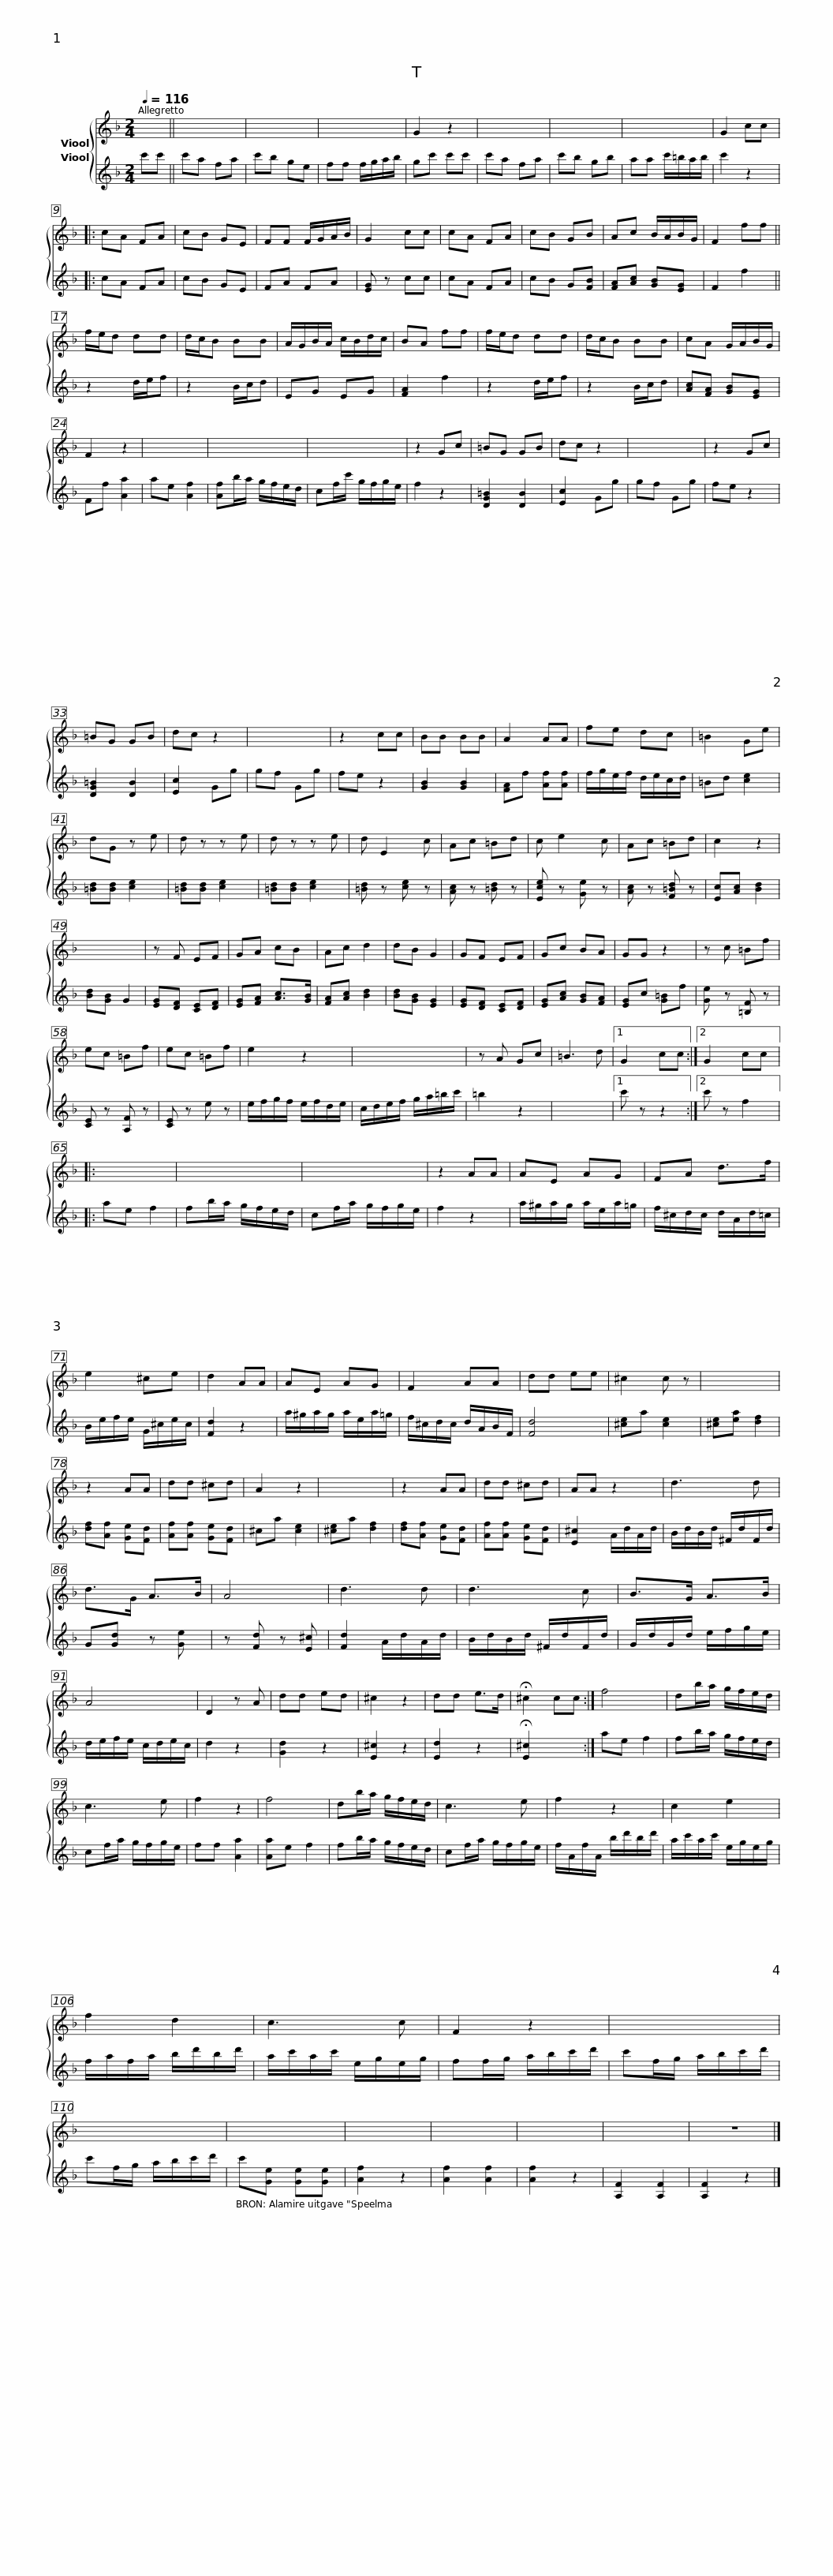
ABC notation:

X:1
%%score { 1 2 }
L:1/8
Q:1/4=116
M:2/4
I:linebreak $
K:F
V:1 treble
V:2 treble
V:1
 x2 || x4 | x4 | x4 | G2 z2 | %5
 x4 | x4 | x4 | G2 cc |:$ cA FA | %10
 cB GE | FF F/G/A/B/ | G2 cc | cA FA | cB GB | %15
 Ac B/A/B/G/ | F2 ff ||$ f/e/d dd | d/c/B BB | A/G/B/A/ c/B/d/c/ | %20
 BA ff | f/e/d dd | d/c/B BB | cA G/A/B/G/ | F2 z2 |$ %25
 x4 | x4 | x4 | z2 Gc | =BG GB | %30
 dc z2 | x4 | z2 Gc |$ =BG GB | dc z2 | %35
 x4 | z2 cc | BB BB | A2 AA | fe dc | %40
 =B2 Ge |$ dG z e | d z z e | d z z e | d E2 c | %45
 Ac =Bd | c e2 c | Ac =Bd | c2 z2 |$ x4 | %50
 z F EF | GA cB | Ac d2 | dB G2 | GF EF | %55
 Gc BA | GG z2 |$ z c =Bf | ec =Bf | ec =Bf | %60
 e2 z2 | x4 | z A Gc | =B3 d |1 G2 cc :|2 %65
 G2 cc |:$ x4 | x4 | x4 | z2 AA | %70
 AE AG | FA d>f | e2 ^ce | d2 AA |$ AE AG | %75
 F2 AA | dd ee | ^c2 c z | x4 | z2 AA | %80
 dd ^cd | A2 z2 |$ x4 | z2 AA | dd ^cd | %85
 AA z2 | d3 d | d>G A>B | A4 | d3 d |$ %90
 d3 c | B>G A>B | A4 | D2 z A | dd ed | %95
 ^c2 z2 | dd e>d | !fermata!^c2 cc :|$ f4 | db/a/ g/f/e/d/ | %100
 c3 e | f2 z2 | f4 | db/a/ g/f/e/d/ | c3 e | %105
 f2 z2 |$ c2 e2 | f2 d2 | c3 c | F2 z2 | %110
 x4 | x4 |$ x4 | x4 | x4 | %115
 x4 | x4 | z4 |] %118
V:2
 c'c' || c'a fa | c'b ge | ff f/g/a/b/ | gc' c'c' | %5
 c'a fa | c'b gb | aa c'/=b/a/b/ | c'2 z2 |:$ cA FA | %10
 cB GE | FA FA | [EG] z cc | cA FA | cB G[FB] | %15
 [FA][Ac] [GB][EG] | F2 f2 ||$ z2 d/e/f | z2 B/c/d | EG EG | %20
 [FA]2 f2 | z2 d/e/f | z2 B/c/d | [Ac][FA] [GB][EG] | Ff [Aa]2 |$ %25
 ae [Af]2 | [Af]b/a/ g/f/e/d/ | cf/c'/ g/f/g/e/ | f2 z2 | [DG=B]2 [DB]2 | %30
 [Ec]2 Gg | gf Gg | fe z2 |$ [DG=B]2 [DB]2 | [Ec]2 Gg | %35
 gf Gg | fe z2 | [GB]2 [GB]2 | [FA]f [Af][Af] | f/g/e/f/ d/e/c/d/ | %40
 =Bd [ce]2 |$ [=Bd][Bd] [ce]2 | [=Bd][Bd] [ce]2 | [=Bd][Bd] [ce]2 | [=Bd] z [ce] z | %45
 [Ac] z [=Bd] z | [Ece] z [Ge] z | [Ac] z [F=Bd] z | [Ec][Ac] [Bd]2 |$ [Bd][GB] G2 | %50
 [EG][DF] [CE][DF] | [EG][FA] [Ac]>[GB] | [FA][Ac] [Bd]2 | [Bd][GB] [EG]2 | [EG][DF] [CE][DF] | %55
 [EG][Ac] [GB][FA] | [EG]c [G=B]f |$ [Ge] z [=B,F] z | [CE] z [A,F] z | [CE] z e z | %60
 e/f/g/f/ e/f/d/e/ | c/d/e/f/ g/a/=b/c'/ | =b2 z2 | x4 |1 c' z z2 :|2 %65
 c' z f2 |:$ ae f2 | fb/a/ g/f/e/d/ | cf/a/ g/f/g/e/ | f2 z2 | %70
 a/^g/a/g/ a/e/a/=g/ | f/^c/d/c/ d/A/d/=c/ | B/e/f/e/ G/^c/e/c/ | [Fd]2 z2 |$ a/^g/a/g/ a/e/a/=g/ | %75
 f/^c/d/c/ d/A/B/F/ | [Fd]4 | [^ce]a [ce]2 | [^ce][ea] [df]2 | [df][Af] [Ge][Fd] | %80
 [Af][Af] [Ge][Fd] | ^ca [ce]2 |$ [^ce]a [df]2 | [df][Af] [Ge][Fd] | [Af][Af] [Ge][Fd] | %85
 [E^c]2 A/d/A/d/ | B/d/B/d/ ^F/d/F/d/ | G[Gd] z [Ge] | z [Fd] z [E^c] | [Fd]2 A/d/A/d/ |$ %90
 B/d/B/d/ ^F/d/F/d/ | G/d/G/d/ e/f/g/e/ | d/e/f/e/ c/d/e/c/ | d2 z2 | [Gd]2 z2 | %95
 [E^c]2 z2 | [Ed]2 z2 | !fermata![E^c]2 x2 :|$ ae f2 | fb/a/ g/f/e/d/ | %100
 cf/a/ g/f/g/e/ | ff [Aa]2 | [Aa]e f2 | fb/a/ g/f/e/d/ | cf/a/ g/f/g/e/ | %105
 f/A/f/A/ b/d'/b/d'/ |$ a/c'/a/c'/ e/g/e/g/ | f/a/f/a/ b/d'/b/d'/ | a/c'/a/c'/ e/g/e/g/ | ff/g/ a/b/c'/d'/ | %110
 c'f/g/ a/b/c'/d'/ | c'f/g/ a/b/c'/d'/ |$ c'[Ge] [Ge][Ge] | [Af]2 z2 | [Af]2 [Af]2 | %115
 [Af]2 z2 | [A,F]2 [A,F]2 | [A,F]2 z2 |] %118
